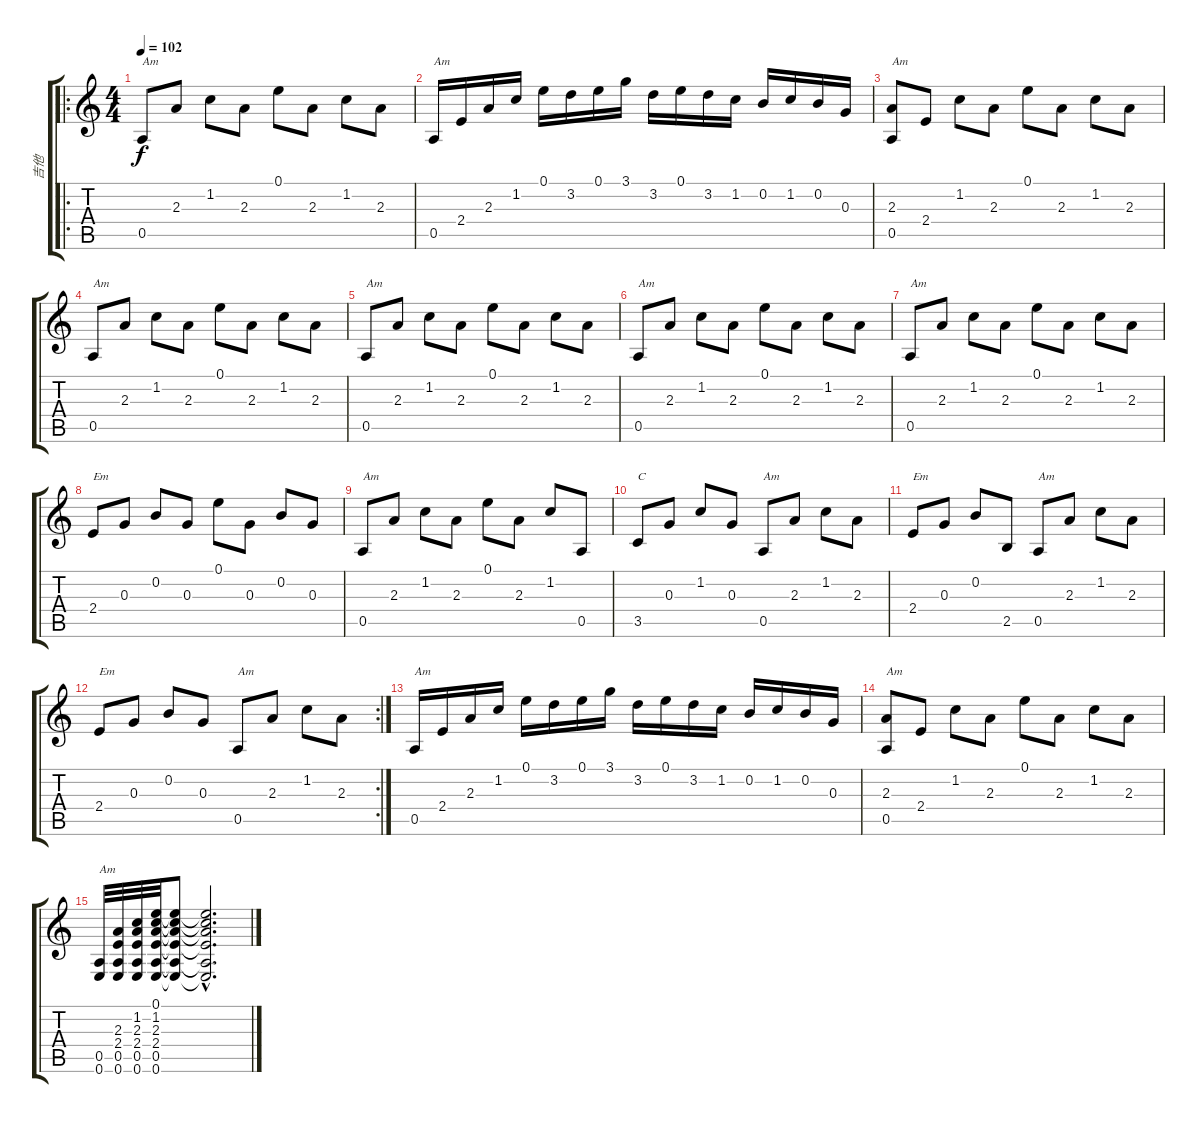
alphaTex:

\track ("吉他" "吉他") {instrument acousticguitarsteel}
\staff {score tabs}
\tuning (E4 B3 G3 D3 A2 E2) {hide}
\ro
\ts (4 4)
\tempo 102
\clef g2
\ks c
0.5.8{txt "Am" dy f instrument acousticguitarsteel} 2.3.8 1.2.8 2.3.8 0.1.8 2.3.8 1.2.8 2.3.8 |
0.5.16{txt "Am"} 2.4.16 2.3.16 1.2.16 0.1.16 3.2.16 0.1.16 3.1.16 3.2.16 0.1.16 3.2.16 1.2.16 0.2.16 1.2.16 0.2.16 0.3.16 |
(2.3 0.5).8{txt "Am"} 2.4.8 1.2.8 2.3.8 0.1.8 2.3.8 1.2.8 2.3.8 |
0.5.8{txt "Am"} 2.3.8 1.2.8 2.3.8 0.1.8 2.3.8 1.2.8 2.3.8 |
0.5.8{txt "Am"} 2.3.8 1.2.8 2.3.8 0.1.8 2.3.8 1.2.8 2.3.8 |
0.5.8{txt "Am"} 2.3.8 1.2.8 2.3.8 0.1.8 2.3.8 1.2.8 2.3.8 |
0.5.8{txt "Am"} 2.3.8 1.2.8 2.3.8 0.1.8 2.3.8 1.2.8 2.3.8 |
2.4.8{txt "Em"} 0.3.8 0.2.8 0.3.8 0.1.8 0.3.8 0.2.8 0.3.8 |
0.5.8{txt "Am"} 2.3.8 1.2.8 2.3.8 0.1.8 2.3.8 1.2.8 0.5.8 |
3.5.8{txt "C"} 0.3.8 1.2.8 0.3.8 0.5.8{txt "Am"} 2.3.8 1.2.8 2.3.8 |
2.4.8{txt "Em"} 0.3.8 0.2.8 2.5.8 0.5.8{txt "Am"} 2.3.8 1.2.8 2.3.8 |
\rc 2
2.4.8{txt "Em"} 0.3.8 0.2.8 0.3.8 0.5.8{txt "Am"} 2.3.8 1.2.8 2.3.8 |
0.5.16{txt "Am"} 2.4.16 2.3.16 1.2.16 0.1.16 3.2.16 0.1.16 3.1.16 3.2.16 0.1.16 3.2.16 1.2.16 0.2.16 1.2.16 0.2.16 0.3.16 |
(2.3 0.5).8{txt "Am"} 2.4.8 1.2.8 2.3.8 0.1.8 2.3.8 1.2.8 2.3.8 |
(0.5 0.6).32{txt "Am"} (2.3 2.4 0.5 0.6).32 (1.2 2.3 2.4 0.5 0.6).32 (0.1 1.2 2.3 2.4 0.5 0.6).32 (0.1{t} 1.2{t} 2.3{t} 2.4{t} 0.5{t} 0.6{t}).8 (0.1{hac t} 1.2{hac t} 2.3{hac t} 2.4{hac t} 0.5{hac t} 0.6{hac t}).2{d}
